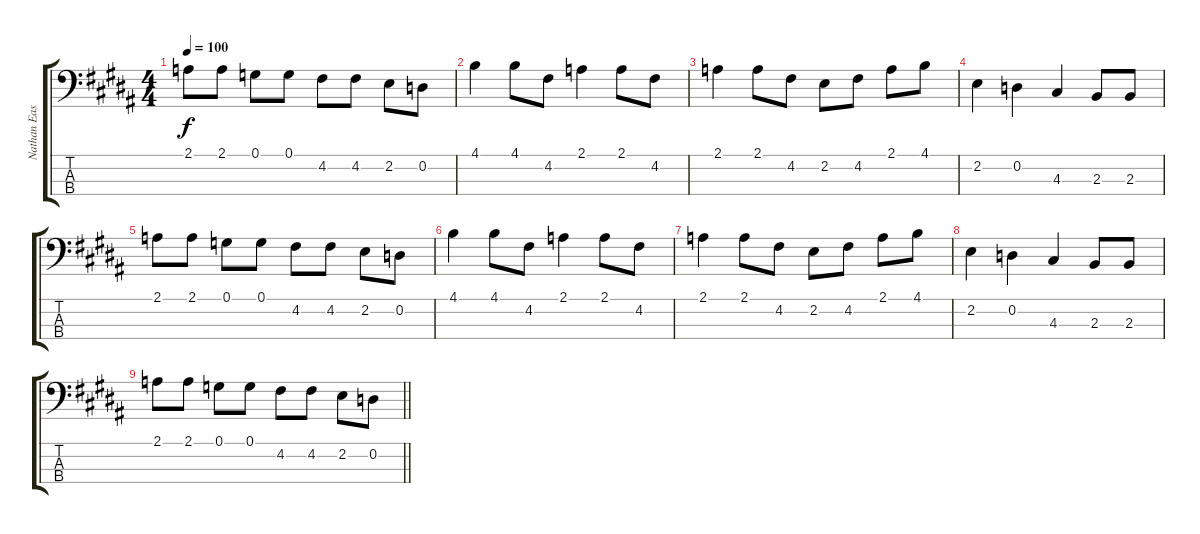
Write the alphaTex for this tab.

\track ("Nathan East Bass" "Nathan Eas") {instrument electricbassfinger}
\staff {score tabs}
\tuning (G2 D2 A1 E1) {hide}
\ts (4 4)
\tempo 100
\clef f4
\ks b
2.1.8{dy f} 2.1.8 0.1.8 0.1.8 4.2.8 4.2.8 2.2.8 0.2.8 |
4.1.4 4.1.8 4.2.8 2.1.4 2.1.8 4.2.8 |
2.1.4 2.1.8 4.2.8 2.2.8 4.2.8 2.1.8 4.1.8 |
2.2.4 0.2.4 4.3.4 2.3.8 2.3.8 |
2.1.8 2.1.8 0.1.8 0.1.8 4.2.8 4.2.8 2.2.8 0.2.8 |
4.1.4 4.1.8 4.2.8 2.1.4 2.1.8 4.2.8 |
2.1.4 2.1.8 4.2.8 2.2.8 4.2.8 2.1.8 4.1.8 |
2.2.4 0.2.4 4.3.4 2.3.8 2.3.8 |
\barLineRight lightlight
2.1.8 2.1.8 0.1.8 0.1.8 4.2.8 4.2.8 2.2.8 0.2.8
